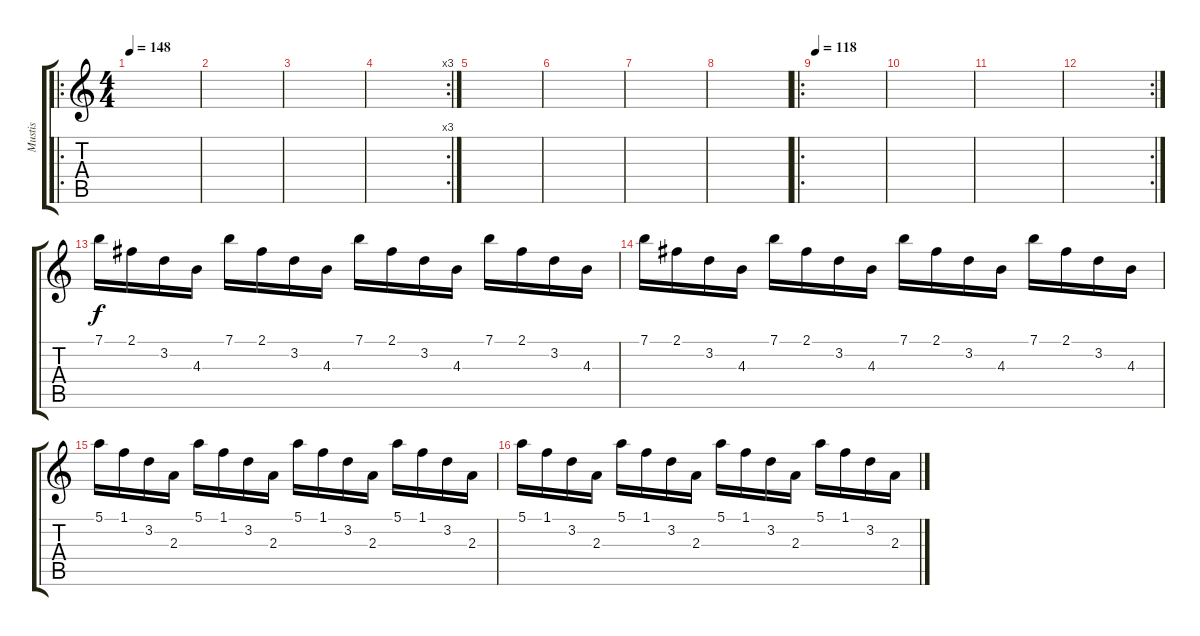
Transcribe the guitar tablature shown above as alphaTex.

\track ("Mustis" "Mustis") {instrument celesta}
\staff {score tabs}
\tuning (E5 B4 G4 D4 A3 E3) {hide}
\ro
\ts (4 4)
\tempo 148
\clef g2
\ks c
|
|
|
\rc 3
|
|
|
|
|
\ro
\tempo 118
|
|
|
\rc 2
|
7.1.16 2.1.16 3.2.16 4.3.16 7.1.16 2.1.16 3.2.16 4.3.16 7.1.16 2.1.16 3.2.16 4.3.16 7.1.16 2.1.16 3.2.16 4.3.16 |
7.1.16 2.1.16 3.2.16 4.3.16 7.1.16 2.1.16 3.2.16 4.3.16 7.1.16 2.1.16 3.2.16 4.3.16 7.1.16 2.1.16 3.2.16 4.3.16 |
5.1.16 1.1.16 3.2.16 2.3.16 5.1.16 1.1.16 3.2.16 2.3.16 5.1.16 1.1.16 3.2.16 2.3.16 5.1.16 1.1.16 3.2.16 2.3.16 |
5.1.16 1.1.16 3.2.16 2.3.16 5.1.16 1.1.16 3.2.16 2.3.16 5.1.16 1.1.16 3.2.16 2.3.16 5.1.16 1.1.16 3.2.16 2.3.16
